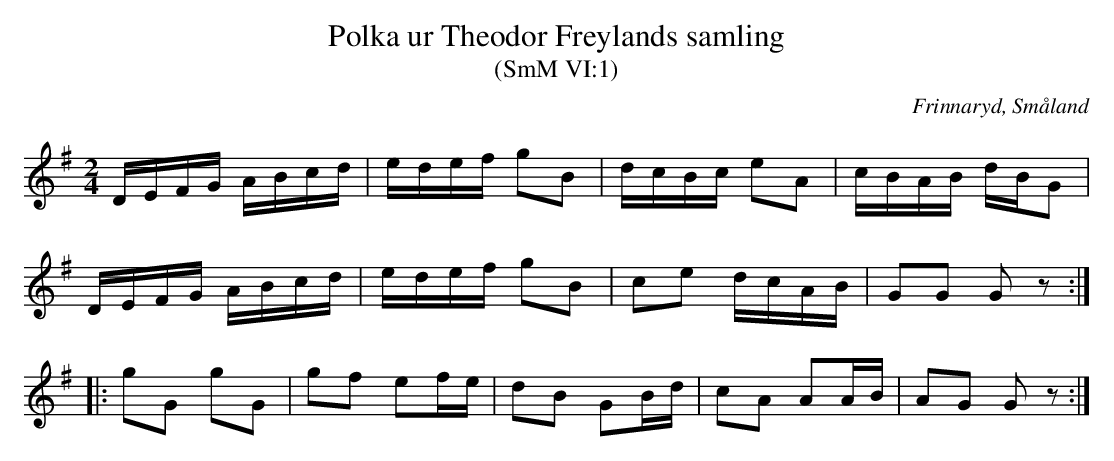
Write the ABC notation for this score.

X:1
T:Polka ur Theodor Freylands samling
T:(SmM VI:1)
O:Frinnaryd, Småland
M:2/4
L:1/16
K:G
DEFG ABcd|edef g2B2|dcBc e2A2|cBAB dBG2|
DEFG ABcd|edef g2B2|c2e2 dcAB|G2G2 G2z2:|
|:g2G2 g2G2|g2f2 e2fe|d2B2 G2Bd|c2A2 A2AB|A2G2 G2z2:|
